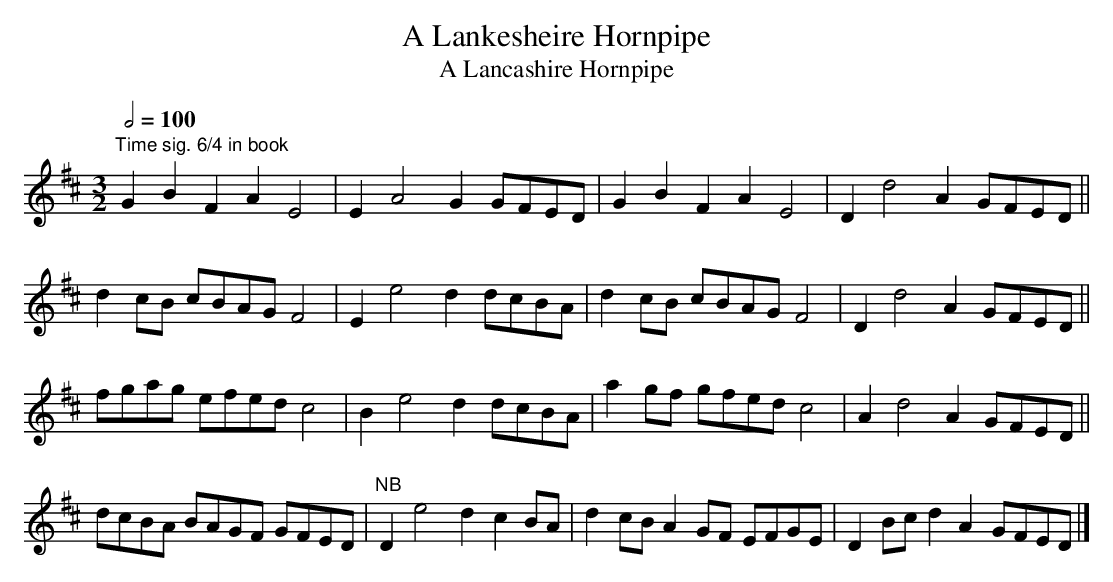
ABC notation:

X:1
T:Lankesheire Hornpipe, A
T:Lancashire Hornpipe, A
M:3/2
L:1/8
Q:1/2=100
K:D
"Time sig. 6/4 in book"G2B2F2A2E4|E2A4G2GFED|G2B2F2A2E4|D2d4A2 GFED||
d2cB cBAG F4|E2e4d2 dcBA|d2cB cBAG F4|D2d4A2 GFED||
fgag efed c4|B2e4d2 dcBA|a2gf gfed c4|A2d4A2 GFED||
dcBA BAGF GFED|"NB"D2e4d2c2BA|d2cB A2 GF EFGE|D2Bcd2A2 GFED|]
